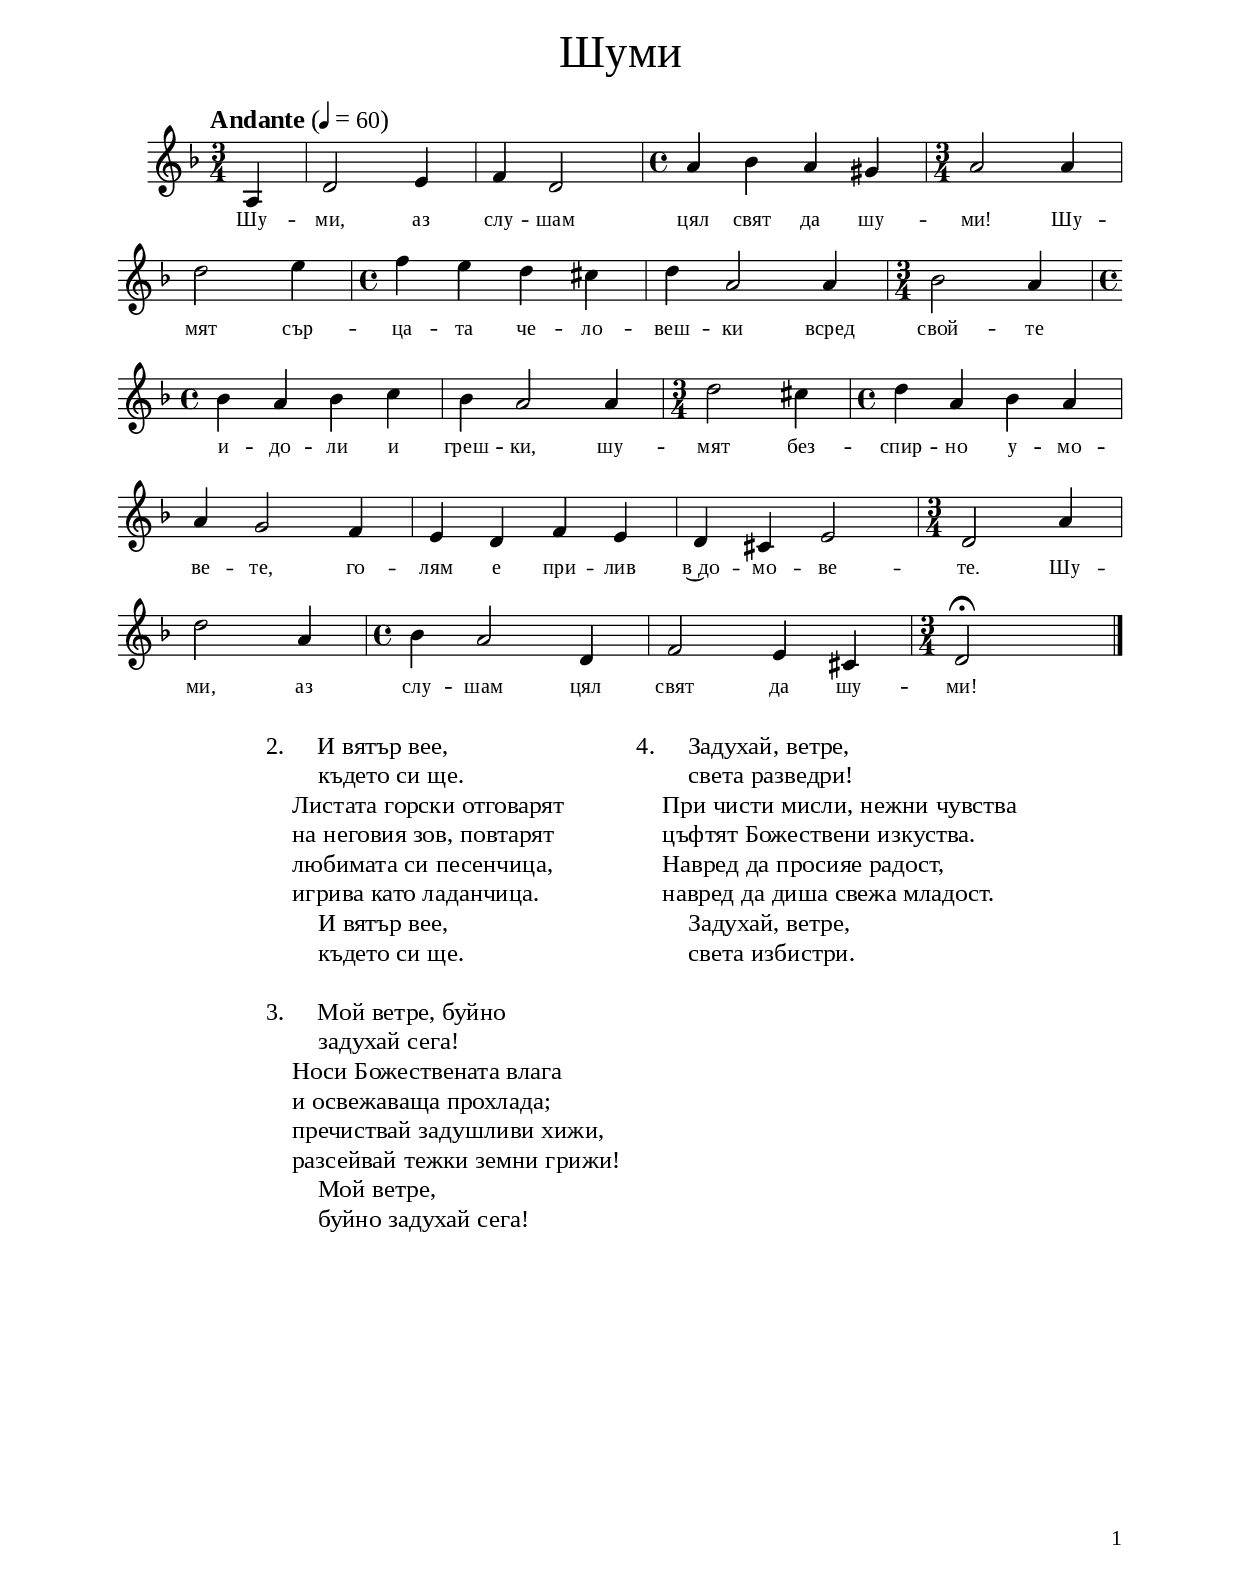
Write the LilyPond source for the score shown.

\version "2.24.4"

% include paper part and global functions
\include "include/globals.ily"

\bookpart {
  \label #'ref032
  \tocItem \markup "Шуми"
  \include "include/bookpart-paper.ily"
  \score {
    \include "include/score-layout.ily"

    \new Voice \absolute {
      \clef treble
      \key d \minor
      \time 3/4
      \tempoFunc "Andante" 4 "60"
      \partial 4
      \autoBeamOff

      a4 | d'2 e'4 | f'4 d'2 | \time 4/4  a'4 bes' a' gis' | \time 3/4  a'2 a'4 \break |
      d''2 e''4 | \time 4/4

      f''4 e'' d'' cis'' | d''4 \stemUp a'2 \stemNeutral

      a'4 | \time 3/4  bes'2 a'4 | \break

      \time 4/4  bes'4 a' bes' c'' | bes'4 a'2 a'4 | \time 3/4  d''2 cis''4 | \time 4/4  d''4 a' bes' a' \break |
      a'4 g'2 f'4 |  e'4 d' f' e' | d'4 cis' e'2 | \time 3/4  d'2 a'4 \break |
      d''2 a'4 | \time 4/4  bes'4 a'2 d'4 | f'2 e'4 cis' | \time 3/4  d'2 \fermata s4 | \bar "|." \break
    }

    \addlyrics {
      Шу -- ми,
      аз слу -- шам цял свят да шу -- ми! Шу -- мят
      сър -- ца -- та че -- ло --  веш -- ки всред
      свой -- те и -- до -- ли и греш -- ки, шу -- мят
      без -- спир -- но у -- мо -- ве -- те, го -- лям
      е при -- лив в~до -- мо -- ве -- те. Шу -- ми,
      аз слу -- шам цял свят да шу -- ми!
    }

    \header {
      title = \titleFunc #'ref_desc_4 "Шуми" "Šumi"
    }

    \midi{}

  } % score


    \markup \abs-fontsize #12 {
    \hspace #15
    \override #`(baseline-skip . ,bgCoupletBaselineSkip) % affects space between column lines
    \column {

      \line {   2.  "   "  И вятър вее, }

      \line {   "   "    "   "       където си ще.}

      \line {   "   "Листата горски отговарят}

      \line {   "   "на неговия зов, повтарят}

      \line {   "   "любимата си песенчица,}

      \line {   "   "игрива като ладанчица.}

      \line {  "   "    "   "И вятър вее, }

      \line {    "   "    "   "където си ще.}


      \line { " " }
      \line {   3. "   "  Мой ветре, буйно }

      \line {   "   "    "   "  задухай сега!}

      \line {   "   "Носи Божествената влага}

      \line {   "   "и освежаваща прохлада;}

      \line {   "   "пречиствай задушливи хижи,}

      \line {   "   "разсейвай тежки земни грижи!}

      \line {    "   "    "   "Мой ветре, }

      \line {    "   "    "   "буйно задухай сега!}

    }

    \hspace #1
    \override #`(baseline-skip . ,bgCoupletBaselineSkip)
    \column {
      \line {   4.  "   "        Задухай, ветре, }
      \line {   "   "    "   "         света разведри!}

      \line {   "   "При чисти мисли, нежни чувства}

      \line {   "   "цъфтят Божествени изкуства.}

      \line {   "   "Навред да просияе радост,}

      \line {   "   "навред да диша свежа младост.}

      \line {  "   "    "   " Задухай, ветре, }
      \line {   "   "    "   " света избистри.}

    }

  } % markup
} % bookpart

% Più mosso
%
